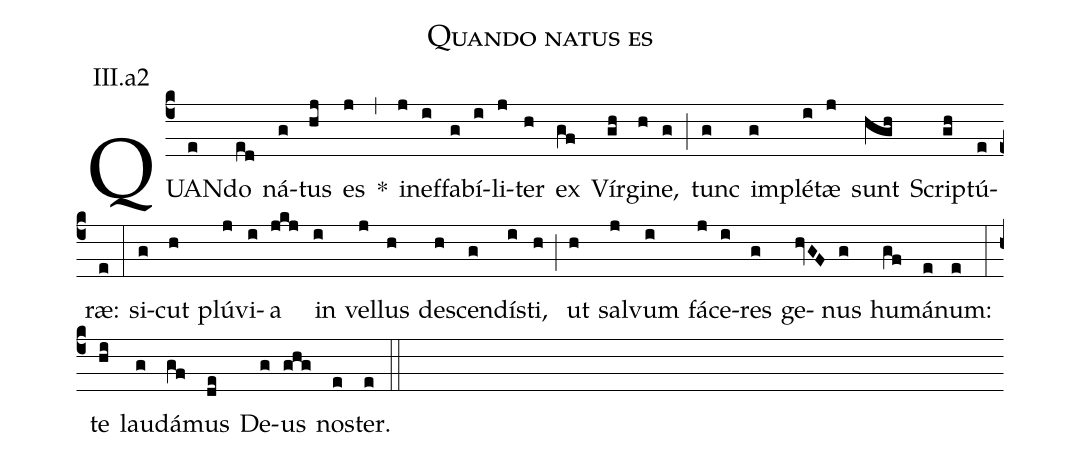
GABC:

name: Quando natus es;
office-part: laudes, 2. ant.;
mode: 3;
annotation: III.a2;
%%
(c4)
QUAN(e)do(ed) ná(g)tus(hj) es(j) *(,)
in(j)ef(i)fa(g)bí(i)li(j)ter(h) ex(gf) Vír(gh)gi(h)ne,(g) (;)
tunc(g) im(g)plé(i)tæ(j) sunt(hgh) Scrip(gh)tú(e)ræ:(e) (:)
si(g)cut(h) plú(j)vi(i)a(jkj) in(i) vel(j)lus(h) de(h)scen(g)dís(i)ti,(h) (;)
ut(h) sal(j)vum(i) fá(j)ce(i)res(g) ge(hvGF)nus(g) hu(gf)má(e)num:(e) (:)
te(hi) lau(g)dá(gf)mus(de) De(g)us(ghg) nos(e)ter.(e) (::)
